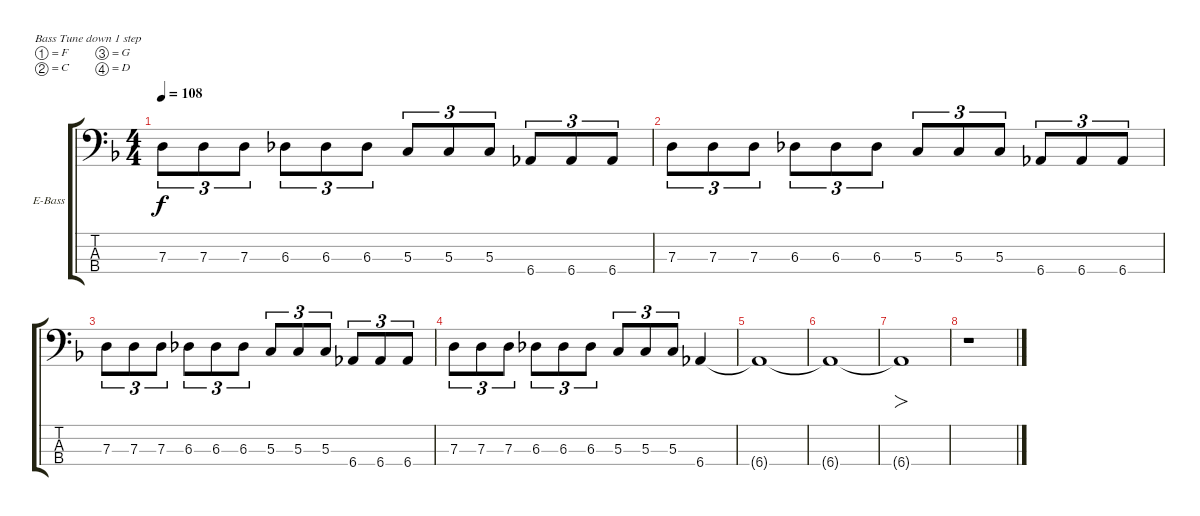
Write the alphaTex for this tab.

\defaultSystemsLayout 4
\bracketExtendMode groupsimilarinstruments
\firstSystemTrackNameOrientation horizontal
\otherSystemsTrackNameOrientation horizontal
\track ("Electric Bass" "E-Bass") {instrument electricbassfinger}
\staff {score tabs}
\tuning (F2 C2 G1 D1)
\ts (4 4)
\tempo 108
\clef f4
\ks f
7.3.8{tu (3 2) dy f} 7.3.8{tu (3 2)} 7.3.8{tu (3 2)} 6.3.8{tu (3 2)} 6.3.8{tu (3 2)} 6.3.8{tu (3 2)} 5.3.8{tu (3 2)} 5.3.8{tu (3 2)} 5.3.8{tu (3 2)} 6.4.8{tu (3 2)} 6.4.8{tu (3 2)} 6.4.8{tu (3 2)} |
7.3.8{tu (3 2)} 7.3.8{tu (3 2)} 7.3.8{tu (3 2)} 6.3.8{tu (3 2)} 6.3.8{tu (3 2)} 6.3.8{tu (3 2)} 5.3.8{tu (3 2)} 5.3.8{tu (3 2)} 5.3.8{tu (3 2)} 6.4.8{tu (3 2)} 6.4.8{tu (3 2)} 6.4.8{tu (3 2)} |
7.3.8{tu (3 2)} 7.3.8{tu (3 2)} 7.3.8{tu (3 2)} 6.3.8{tu (3 2)} 6.3.8{tu (3 2)} 6.3.8{tu (3 2)} 5.3.8{tu (3 2)} 5.3.8{tu (3 2)} 5.3.8{tu (3 2)} 6.4.8{tu (3 2)} 6.4.8{tu (3 2)} 6.4.8{tu (3 2)} |
7.3.8{tu (3 2)} 7.3.8{tu (3 2)} 7.3.8{tu (3 2)} 6.3.8{tu (3 2)} 6.3.8{tu (3 2)} 6.3.8{tu (3 2)} 5.3.8{tu (3 2)} 5.3.8{tu (3 2)} 5.3.8{tu (3 2)} 6.4.4 |
6.4{t}.1 |
6.4{t}.1 |
6.4{t}.1{fo} |
r.1
